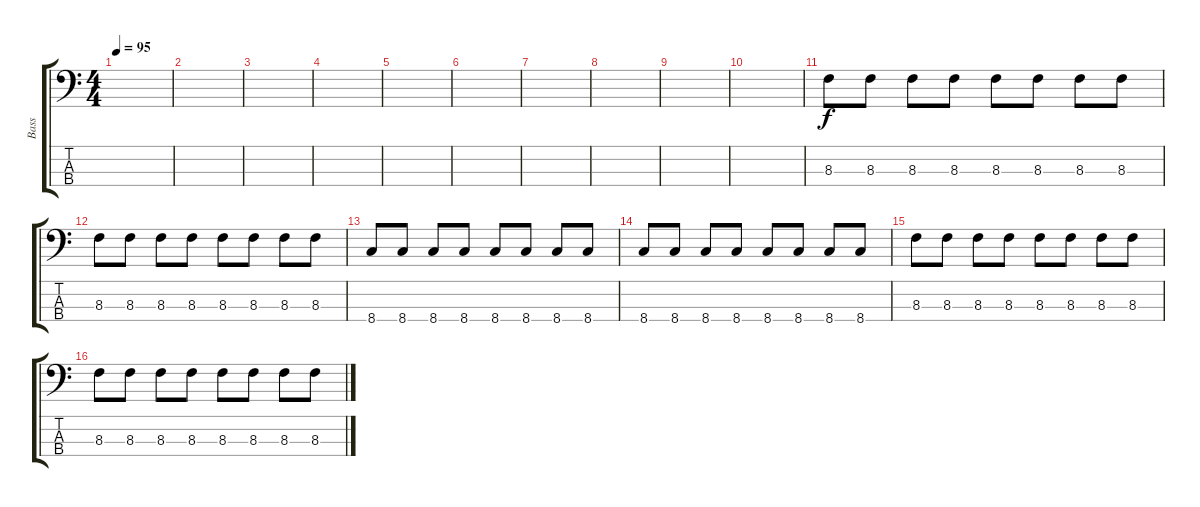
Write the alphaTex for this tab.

\track ("Bass" "Bass") {instrument electricbassfinger}
\staff {score tabs}
\tuning (G2 D2 A1 E1) {hide}
\ts (4 4)
\tempo 95
\clef f4
\ks c
|
|
|
|
|
|
|
|
|
|
8.3.8 8.3.8 8.3.8 8.3.8 8.3.8 8.3.8 8.3.8 8.3.8 |
8.3.8 8.3.8 8.3.8 8.3.8 8.3.8 8.3.8 8.3.8 8.3.8 |
8.4.8 8.4.8 8.4.8 8.4.8 8.4.8 8.4.8 8.4.8 8.4.8 |
8.4.8 8.4.8 8.4.8 8.4.8 8.4.8 8.4.8 8.4.8 8.4.8 |
8.3.8 8.3.8 8.3.8 8.3.8 8.3.8 8.3.8 8.3.8 8.3.8 |
8.3.8 8.3.8 8.3.8 8.3.8 8.3.8 8.3.8 8.3.8 8.3.8
